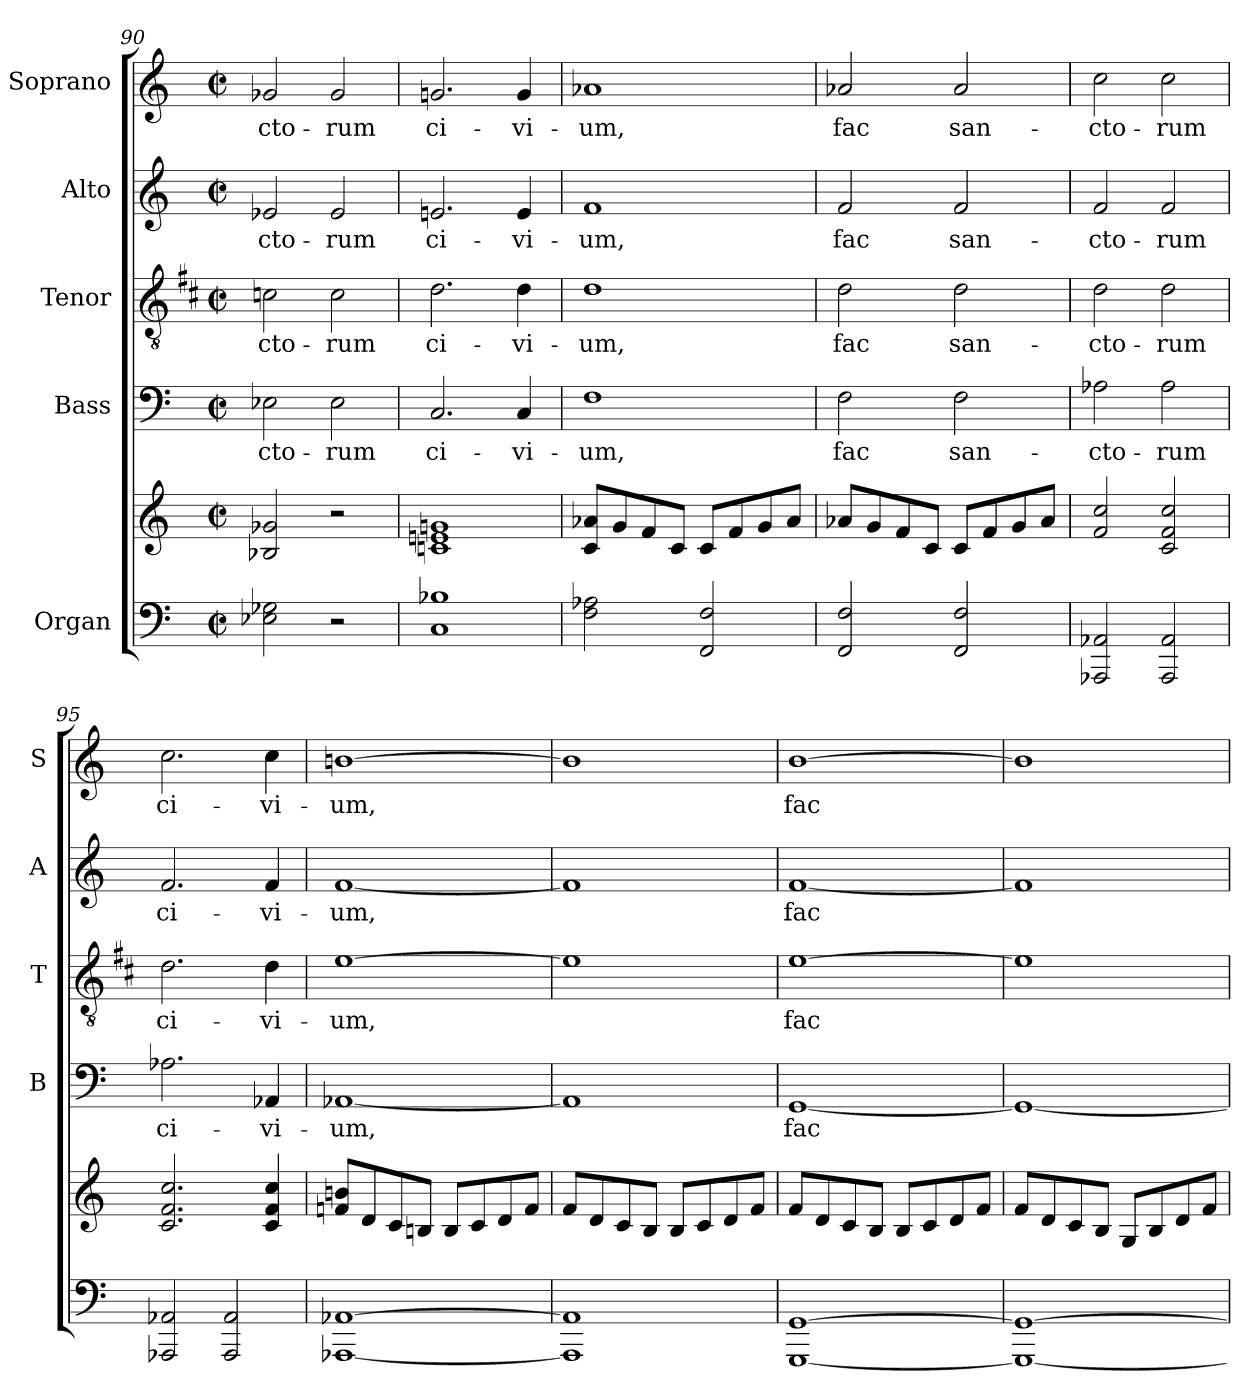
**kern	**kern	**kern	**text	**kern	**text	**kern	**text	**kern	**text
*part5	*part5	*part4	*part4	*part3	*part3	*part2	*part2	*part1	*part1
*staff6	*staff5	*staff4	*staff4	*staff3	*staff3	*staff2	*staff2	*staff1	*staff1
*I"Organ	*	*I"Bass	*	*I"Tenor	*	*I"Alto	*	*I"Soprano	*
*	*	*I'B	*	*I'T	*	*I'A	*	*I'S	*
!!LO:LB:g=z
*clefF4	*clefG2	*clefF4	*	*clefGv2	*	*clefG2	*	*clefG2	*
*	*	*	*	*ITrd1c2	*	*	*	*	*
*k[]	*k[]	*k[]	*	*k[]	*	*k[]	*	*k[]	*
*C:	*C:	*C:	*	*C:	*	*C:	*	*C:	*
*M2/2	*M2/2	*M2/2	*	*M2/2	*	*M2/2	*	*M2/2	*
*met(c|)	*met(c|)	*met(c|)	*	*met(c|)	*	*met(c|)	*	*met(c|)	*
=90	=90	=90	=90	=90	=90	=90	=90	=90	=90
!	!	!	!LO:LY:b	!	!LO:LY:b	!	!LO:LY:b	!	!LO:LY:b
2E-X 2G-X	2B-X 2g-X	2E-X	-cto-	2B-X	-cto-	2e-X	-cto-	2g-X	-cto-
!	!	!	!LO:LY:b	!	!LO:LY:b	!	!LO:LY:b	!	!LO:LY:b
2r	2r	2E-	-rum	2B-	-rum	2e-	-rum	2g-	-rum
=91	=91	=91	=91	=91	=91	=91	=91	=91	=91
!	!	!	!LO:LY:b	!	!LO:LY:b	!	!LO:LY:b	!	!LO:LY:b
1C 1B-X	1cn 1en 1gn	2.C	ci-	2.c	ci-	2.en	ci-	2.gn	ci-
!	!	!	!LO:LY:b	!	!LO:LY:b	!	!LO:LY:b	!	!LO:LY:b
.	.	4C	-vi-	4c	-vi-	4e	-vi-	4g	-vi-
=92	=92	=92	=92	=92	=92	=92	=92	=92	=92
!	!	!	!LO:LY:b	!	!LO:LY:b	!	!LO:LY:b	!	!LO:LY:b
2F 2A-X	8c 8a-XL	1F	-um,	1c	-um,	1f	-um,	1a-X	-um,
.	8g	.	.	.	.	.	.	.	.
.	8f	.	.	.	.	.	.	.	.
.	8cJ	.	.	.	.	.	.	.	.
2FF 2F	8cL	.	.	.	.	.	.	.	.
.	8f	.	.	.	.	.	.	.	.
.	8g	.	.	.	.	.	.	.	.
.	8a-J	.	.	.	.	.	.	.	.
=93	=93	=93	=93	=93	=93	=93	=93	=93	=93
!	!	!	!LO:LY:b	!	!LO:LY:b	!	!LO:LY:b	!	!LO:LY:b
2FF 2F	8a-XL	2F	fac	2c	fac	2f	fac	2a-X	fac
.	8g	.	.	.	.	.	.	.	.
.	8f	.	.	.	.	.	.	.	.
.	8cJ	.	.	.	.	.	.	.	.
!	!	!	!LO:LY:b	!	!LO:LY:b	!	!LO:LY:b	!	!LO:LY:b
2FF 2F	8cL	2F	san-	2c	san-	2f	san-	2a-	san-
.	8f	.	.	.	.	.	.	.	.
.	8g	.	.	.	.	.	.	.	.
.	8a-J	.	.	.	.	.	.	.	.
=94	=94	=94	=94	=94	=94	=94	=94	=94	=94
!	!	!	!LO:LY:b	!	!LO:LY:b	!	!LO:LY:b	!	!LO:LY:b
2AAA-X 2AA-X	2f 2cc	2A-X	-cto-	2c	-cto-	2f	-cto-	2cc	-cto-
!	!	!	!LO:LY:b	!	!LO:LY:b	!	!LO:LY:b	!	!LO:LY:b
2AAA- 2AA-	2c 2f 2cc	2A-	-rum	2c	-rum	2f	-rum	2cc	-rum
=95	=95	=95	=95	=95	=95	=95	=95	=95	=95
!	!	!	!LO:LY:b	!	!LO:LY:b	!	!LO:LY:b	!	!LO:LY:b
2AAA-X 2AA-X	2.c 2.f 2.cc	2.A-X	ci-	2.c	ci-	2.f	ci-	2.cc	ci-
2AAA- 2AA-	.	.	.	.	.	.	.	.	.
!	!	!	!LO:LY:b	!	!LO:LY:b	!	!LO:LY:b	!	!LO:LY:b
.	4c 4f 4cc	4AA-X	-vi-	4c	-vi-	4f	-vi-	4cc	-vi-
=96	=96	=96	=96	=96	=96	=96	=96	=96	=96
!	!	!	!LO:LY:b	!	!LO:LY:b	!	!LO:LY:b	!	!LO:LY:b
[1AAA-X [1AA-X	8fn 8bnL	[1AA-X	-um,	[1d	-um,	[1f	-um,	[1bn	-um,
.	8d	.	.	.	.	.	.	.	.
.	8c	.	.	.	.	.	.	.	.
.	8BnJ	.	.	.	.	.	.	.	.
.	8BL	.	.	.	.	.	.	.	.
.	8c	.	.	.	.	.	.	.	.
.	8d	.	.	.	.	.	.	.	.
.	8fJ	.	.	.	.	.	.	.	.
=97	=97	=97	=97	=97	=97	=97	=97	=97	=97
1AAA-] 1AA-]	8fL	1AA-]	.	1d]	.	1f]	.	1b]	.
.	8d	.	.	.	.	.	.	.	.
.	8c	.	.	.	.	.	.	.	.
.	8BJ	.	.	.	.	.	.	.	.
.	8BL	.	.	.	.	.	.	.	.
.	8c	.	.	.	.	.	.	.	.
.	8d	.	.	.	.	.	.	.	.
.	8fJ	.	.	.	.	.	.	.	.
=98	=98	=98	=98	=98	=98	=98	=98	=98	=98
!	!	!	!LO:LY:b	!	!LO:LY:b	!	!LO:LY:b	!	!LO:LY:b
[1GGG [1GG	8fL	[1GG	fac	[1d	fac	[1f	fac	[1b	fac
.	8d	.	.	.	.	.	.	.	.
.	8c	.	.	.	.	.	.	.	.
.	8BJ	.	.	.	.	.	.	.	.
.	8BL	.	.	.	.	.	.	.	.
.	8c	.	.	.	.	.	.	.	.
.	8d	.	.	.	.	.	.	.	.
.	8fJ	.	.	.	.	.	.	.	.
=99	=99	=99	=99	=99	=99	=99	=99	=99	=99
1GGG_ 1GG_	8fL	1GG_	.	1d]	.	1f]	.	1b]	.
.	8d	.	.	.	.	.	.	.	.
.	8c	.	.	.	.	.	.	.	.
.	8BJ	.	.	.	.	.	.	.	.
.	8GL	.	.	.	.	.	.	.	.
.	8B	.	.	.	.	.	.	.	.
.	8d	.	.	.	.	.	.	.	.
.	8fJ	.	.	.	.	.	.	.	.
=	=	=	=	=	=	=	=	=	=
*-	*-	*-	*-	*-	*-	*-	*-	*-	*-
